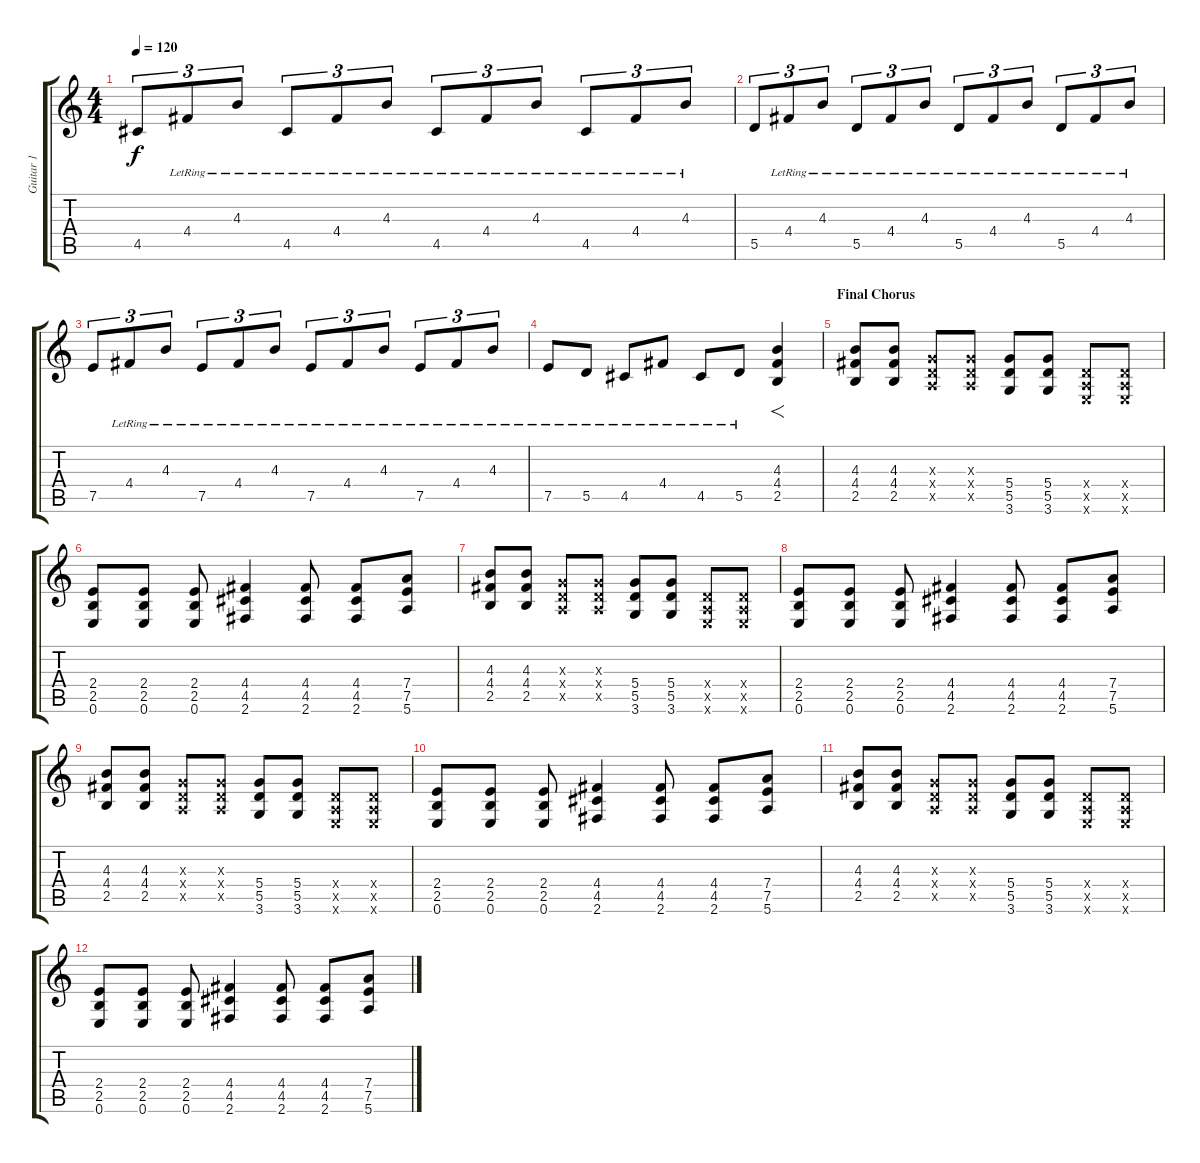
\track ("Guitar 1" "Guitar 1") {instrument electricguitarjazz}
\staff {score tabs}
\tuning (E4 B3 G3 D3 A2 E2) {hide}
\ts (4 4)
\tempo 120
\clef g2
\ks c
4.5.8{tu (3 2) dy f} 4.4{lr}.8{tu (3 2)} 4.3{lr}.8{tu (3 2)} 4.5{lr}.8{tu (3 2)} 4.4{lr}.8{tu (3 2)} 4.3{lr}.8{tu (3 2)} 4.5{lr}.8{tu (3 2)} 4.4{lr}.8{tu (3 2)} 4.3{lr}.8{tu (3 2)} 4.5{lr}.8{tu (3 2)} 4.4{lr}.8{tu (3 2)} 4.3{lr}.8{tu (3 2)} |
5.5.8{tu (3 2)} 4.4{lr}.8{tu (3 2)} 4.3{lr}.8{tu (3 2)} 5.5{lr}.8{tu (3 2)} 4.4{lr}.8{tu (3 2)} 4.3{lr}.8{tu (3 2)} 5.5{lr}.8{tu (3 2)} 4.4{lr}.8{tu (3 2)} 4.3{lr}.8{tu (3 2)} 5.5{lr}.8{tu (3 2)} 4.4{lr}.8{tu (3 2)} 4.3{lr}.8{tu (3 2)} |
7.5.8{tu (3 2)} 4.4{lr}.8{tu (3 2)} 4.3{lr}.8{tu (3 2)} 7.5{lr}.8{tu (3 2)} 4.4{lr}.8{tu (3 2)} 4.3{lr}.8{tu (3 2)} 7.5{lr}.8{tu (3 2)} 4.4{lr}.8{tu (3 2)} 4.3{lr}.8{tu (3 2)} 7.5{lr}.8{tu (3 2)} 4.4{lr}.8{tu (3 2)} 4.3{lr}.8{tu (3 2)} |
7.5{lr}.8 5.5{lr}.8 4.5{lr}.8 4.4{lr}.8 4.5{lr}.8 5.5{lr}.8 (4.3 4.4 2.5).4{f instrument distortionguitar} |
\section ("" "Final Chorus")
(4.3 4.4 2.5).8{instrument distortionguitar} (4.3 4.4 2.5).8 (0.3{x} 0.4{x} 0.5{x}).8 (0.3{x} 0.4{x} 0.5{x}).8 (5.4 5.5 3.6).8 (5.4 5.5 3.6).8 (0.4{x} 0.5{x} 0.6{x}).8 (0.4{x} 0.5{x} 0.6{x}).8 |
(2.4 2.5 0.6).8 (2.4 2.5 0.6).8 (2.4 2.5 0.6).8 (4.4 4.5 2.6).4 (4.4 4.5 2.6).8 (4.4 4.5 2.6).8 (7.4 7.5 5.6).8 |
(4.3 4.4 2.5).8 (4.3 4.4 2.5).8 (0.3{x} 0.4{x} 0.5{x}).8 (0.3{x} 0.4{x} 0.5{x}).8 (5.4 5.5 3.6).8 (5.4 5.5 3.6).8 (0.4{x} 0.5{x} 0.6{x}).8 (0.4{x} 0.5{x} 0.6{x}).8 |
(2.4 2.5 0.6).8 (2.4 2.5 0.6).8 (2.4 2.5 0.6).8 (4.4 4.5 2.6).4 (4.4 4.5 2.6).8 (4.4 4.5 2.6).8 (7.4 7.5 5.6).8 |
(4.3 4.4 2.5).8{volume 0} (4.3 4.4 2.5).8 (0.3{x} 0.4{x} 0.5{x}).8 (0.3{x} 0.4{x} 0.5{x}).8 (5.4 5.5 3.6).8 (5.4 5.5 3.6).8 (0.4{x} 0.5{x} 0.6{x}).8 (0.4{x} 0.5{x} 0.6{x}).8 |
(2.4 2.5 0.6).8 (2.4 2.5 0.6).8 (2.4 2.5 0.6).8 (4.4 4.5 2.6).4 (4.4 4.5 2.6).8 (4.4 4.5 2.6).8 (7.4 7.5 5.6).8 |
(4.3 4.4 2.5).8 (4.3 4.4 2.5).8 (0.3{x} 0.4{x} 0.5{x}).8 (0.3{x} 0.4{x} 0.5{x}).8 (5.4 5.5 3.6).8 (5.4 5.5 3.6).8 (0.4{x} 0.5{x} 0.6{x}).8 (0.4{x} 0.5{x} 0.6{x}).8 |
(2.4 2.5 0.6).8 (2.4 2.5 0.6).8 (2.4 2.5 0.6).8 (4.4 4.5 2.6).4 (4.4 4.5 2.6).8 (4.4 4.5 2.6).8 (7.4 7.5 5.6).8
